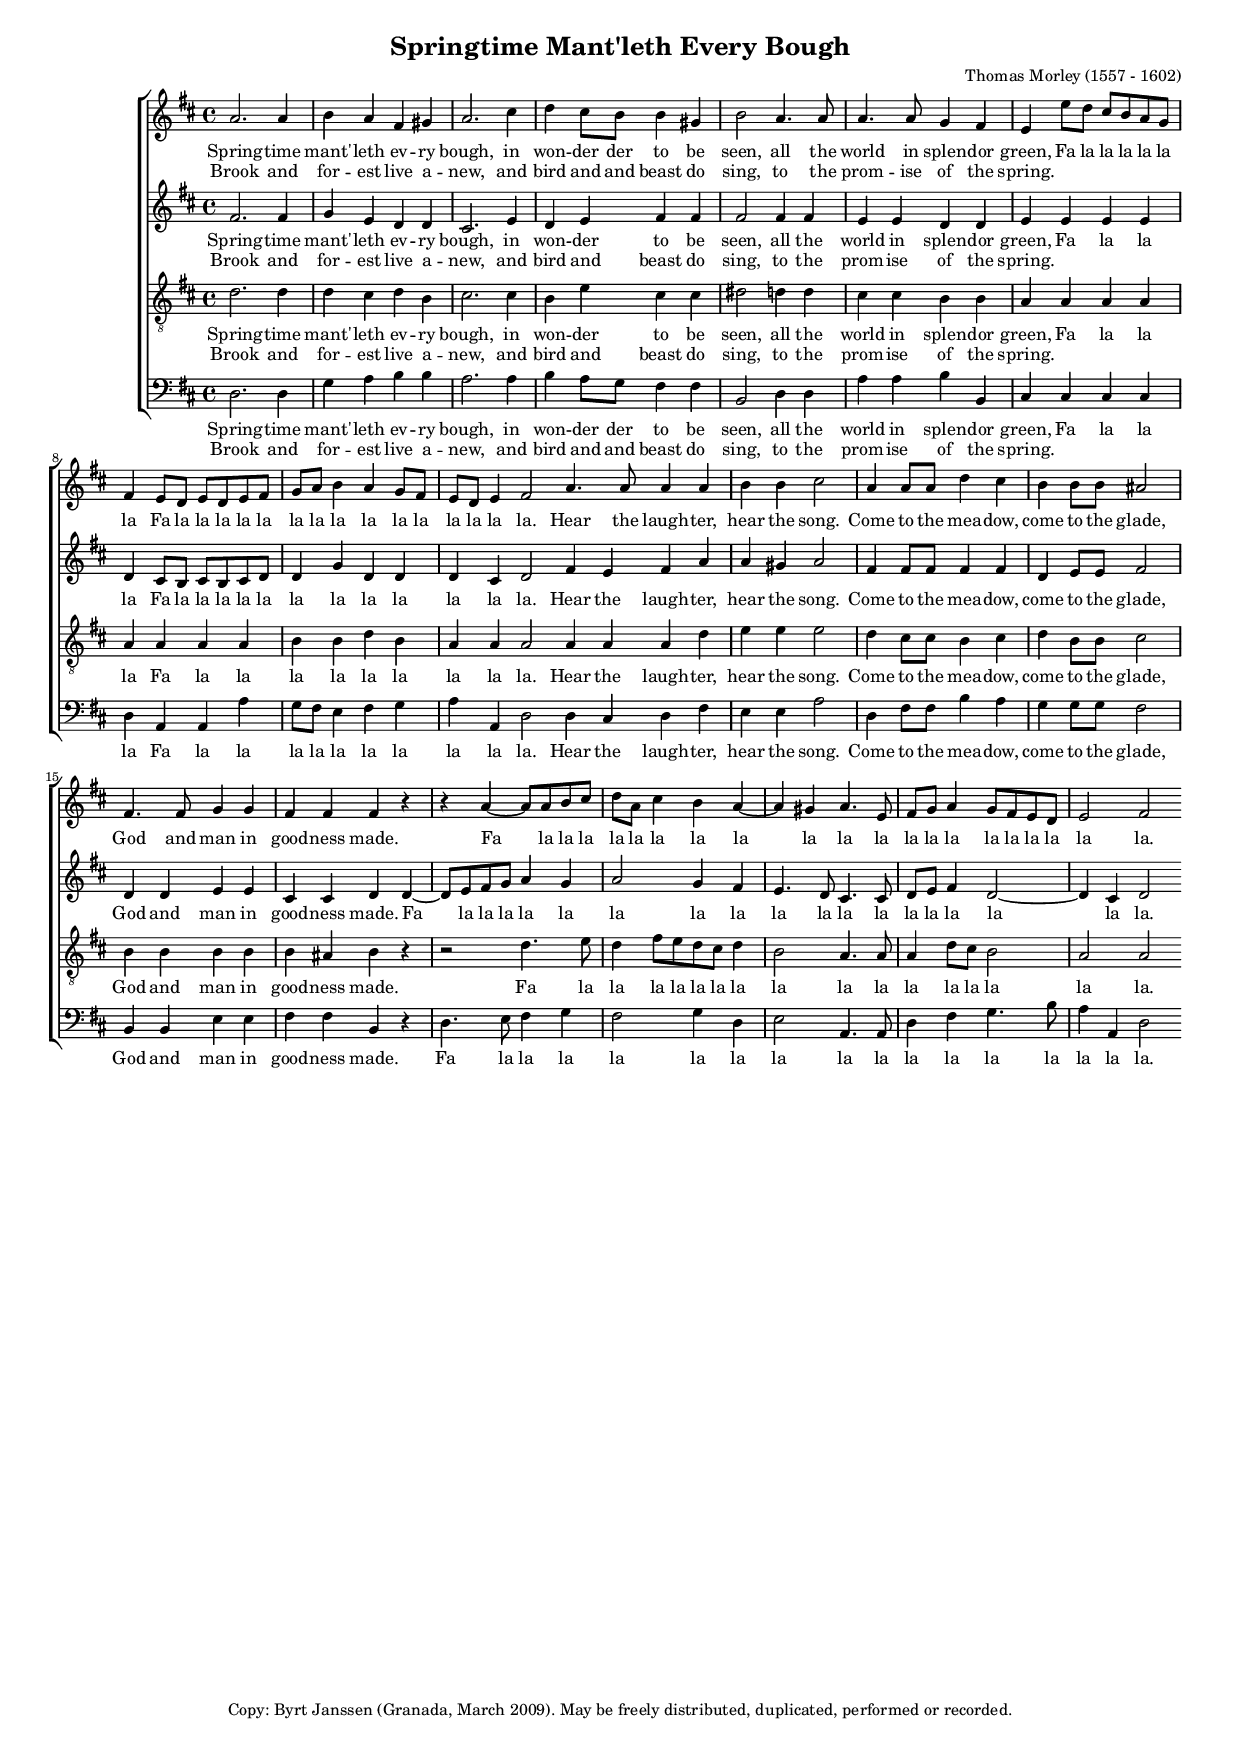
\version "2.10.33"
%%%%%%%%%%%%%%%%%%%%%%%%%%%%%%%%%%%%
\header {
  title = "Springtime Mant'leth Every Bough"
  composer = "Thomas Morley (1557 - 1602)"
  %opus = "(1557 - 1602)"
%  footer="Edited with LilyPond 2.10.33"
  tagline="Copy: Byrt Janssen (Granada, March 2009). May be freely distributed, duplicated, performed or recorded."
}





%%%%%%%%%%%%%%%%%%%%%%%%%%%%%%%%%%%
%%%%%%%%%%%%%%%%%%%%%%%%%%%%%%%%%%%
% MUSIC
%%%%%%%%%%%%%%%%%%%%%%%%%%%%%%%%%%

SopranoMusic = \relative c'' {
\clef treble
\key d \major
\time 4/4   
  a2. a4 | 
  b a fis gis | 
  a2. cis4 | 
  d cis8[ b] b4 gis |
%5 
  b2 a4. a8 |
  a4. a8 g4 fis | 
  e e'8[ d] cis[ b a g] | 
  fis4 e8[ d] e[ d e fis] | 
  g[ a] b4 a g8[ fis] | 
  e[ d] e4 fis2 \bar ":|:"
%10
  a4. a8 a4 a4 | 
  b b cis2 | 
  a4 a8[ a] d4 cis | 
  b b8[ b] ais2 |  
  fis4. fis8 g4 g4 |
%15
  fis fis fis r | 
  r a~ a8[ a b cis] | 
  d[ a] cis4 b a~ | 
  a gis a4. e8 | 
  fis[ g] a4 g8[ fis e d] |
%20
  e2 fis 2  \bar ":|"
}
 
%%%%%%%%%    
AltoMusic = \relative c' {
\clef treble
\key d \major
\time 4/4 
  fis2. fis4 | 
  g e d d | 
  cis2. e4 | 
  d e fis fis | 
%5
  fis2 fis4 fis
  e e d d | 
  e e e e | 
  d cis8[ b] cis[ b cis d] | 
  d4 g d d |  
  d cis d2 \bar ":|:"
%10
  fis4 e fis a | 
  a gis a2 | 
  fis4 fis8[ fis 8] fis4 fis | 
  d e8[ e] fis2 | 
  d4 d e e |
%15
  cis cis d d~ | 
  d8[ e fis g] a4 g | 
  a2 g4 fis | 
  e4. d8 cis4. cis8 | 
  d8[ e] fis 4 d2~ |
%20
  d4 cis d2   \bar ":|"
}
%%%%%%%%%%
TenorMusic = \relative c' {
\clef "G_8"
\key d \major
\time 4/4
  d2. d4 | 
  d cis d b | 
  cis2. cis4 | 
  b e cis cis | 
%5
  dis2 d4 d 
  cis cis b b | 
  a a a a | 
  a a a a | 
  b b d b | 
  a a a2 \bar ":|:"
%10
  a4 a a d | 
  e e e2 | 
  d4 cis8[ cis8] b4 cis | 
  d b8[ b] cis2 | 
  b4 b b b |
%15
  b ais b r | 
  r2 d4. e8 |
  d4 fis8[ e d cis] d4 | 
  b2 a4. a8 | 
  a4 d8[ cis8] b2
%20 
 a2 a \bar ":|"
}

%%%%%%%%%%
BassMusic= \relative c {
\clef bass
\key d \major
\time 4/4
  d2. d4 | 
  g a b b |
  a2. a4 | 
  b a8[ g] fis4 fis | 
%5
  b,2 d4 d |
  a' a b b, | 
  cis cis cis cis | 
  d a a a' | g8[ fis] e4 fis g | 
  a a, d2 \bar ":|:" 
%10
  d4 cis  d fis | 
  e e a2 | 
  d,4 fis8[ fis8] b4 a | 
  g  g8[ g] fis2 | 
  b,4 b e e |
%15
  fis fis b, r | 
  d4. e8 fis4 g | 
  fis 2 g4 d | 
  e2 a,4. a8 |
  d4 fis g4. b8 |
%20
  a4 a, d2 \bar ":|"
}


%%%%%%%%%%%%%%%%%%%%%%
% LYRICS
%%%%%%%%%%%%%%%%%%%%%
SopranoLyrics = \lyricmode {
  Spring -- time mant' -- leth ev -- ry bough, 
  in won -- der der to be seen, all the  world in splen -- dor green, 
  Fa la la la la la la Fa la la la la la la la la la la la la la la la. 
  Hear the laugh -- ter, hear the song. 
  Come to the mea -- dow, come to the glade,
  God and man in good -- ness made.
  Fa la la la la la la la la la la la la la la la la la la la la. 
}

SopranoLyricstwo = \lyricmode {
 Brook and for -- est live a -- new, 
 and bird and and beast do sing, to the prom -- ise of the spring.
}
     
%%%%%%%%%%
AltoLyrics = \lyricmode {
  Spring -- time mant' -- leth ev -- ry bough, 
  in won -- der to be seen, all the  world in splen -- dor green, 
  Fa la la la Fa la la la la la la la la la la la la.  
  Hear the laugh -- ter, hear the song. 
  Come to the mea -- dow, come to the glade,
  God and man in good -- ness made.
  Fa la la la la la la la la la la la la la la la la la la.
}
AltoLyricstwo = \lyricmode {
 Brook and for -- est live a -- new, 
 and bird and beast do sing, to the prom -- ise of the spring.
}

%%%%%%%%%
TenorLyrics = \lyricmode {
  Spring -- time mant' -- leth ev -- ry bough, 
  in won -- der to be seen, all the  world in splen -- dor green, 
  Fa la la la Fa la la la la la la la la la.  
  Hear the laugh -- ter, hear the song. 
  Come to the mea -- dow, come to the glade,
  God and man in good -- ness made.
  Fa la la la la la la la la la la la la la la la la. 
}
TenorLyricstwo = \lyricmode {
 Brook and for -- est live a -- new, 
 and bird and beast do sing, to the prom -- ise of the spring.
}

%%%%%%%%
BassLyrics = \lyricmode {
  Spring -- time mant' -- leth ev -- ry bough, 
  in won -- der der to be seen, all the  world in splen -- dor green, 
  Fa la la la Fa la la la la la la la la la la. 
  Hear the laugh -- ter, hear the song. 
  Come to the mea -- dow, come to the glade,
  God and man in good -- ness made.
  Fa la la la la la la la la la la la la la la la la. 
}  
BassLyricstwo = \lyricmode {
 Brook and for -- est live a -- new, 
 and bird and and beast do sing, to the prom -- ise of the spring.
}
  
%%%%%%%%%%%%%%%%%%%%%%%%%%%%%%%%%%
%%%%%%%%%%%%%%%%%%%%%%%%%%%%%%%%%% 

#(set-global-staff-size 14)

\score{
\new ChoirStaff
<<
   <<
     \new Voice = "one" {
          %\autoBeamOff
          \set Staff.midiInstrument = "violin"
          \SopranoMusic
            }
     \new Lyrics \lyricsto "one" \SopranoLyrics
     \new Lyrics \lyricsto "one" \SopranoLyricstwo
    >>
    <<
     \new Voice = "two" {
          %\autoBeamOff
          \set Staff.midiInstrument = "viola"
          \AltoMusic
            }
     \new Lyrics \lyricsto "two" \AltoLyrics
     \new Lyrics \lyricsto "two" \AltoLyricstwo
    >>
    <<
      \new Voice = "three" {
          %\autoBeamOff
          \set Staff.midiInstrument = "cello"
          \TenorMusic
            }
      \new Lyrics \lyricsto "three" \TenorLyrics
      \new Lyrics \lyricsto "three" \TenorLyricstwo
    >>
    <<
      \new Voice = "four" {
          %\autoBeamOff
          \set Staff.midiInstrument = "contrabass"
          \BassMusic
            }
      \new Lyrics \lyricsto "four" \BassLyrics
      \new Lyrics \lyricsto "four" \BassLyricstwo
    >>
>>

\layout {

        }

\midi {
       \context {
         \Score
          tempoWholesPerMinute = #(ly:make-moment 170 4)
                 }
      }





}

